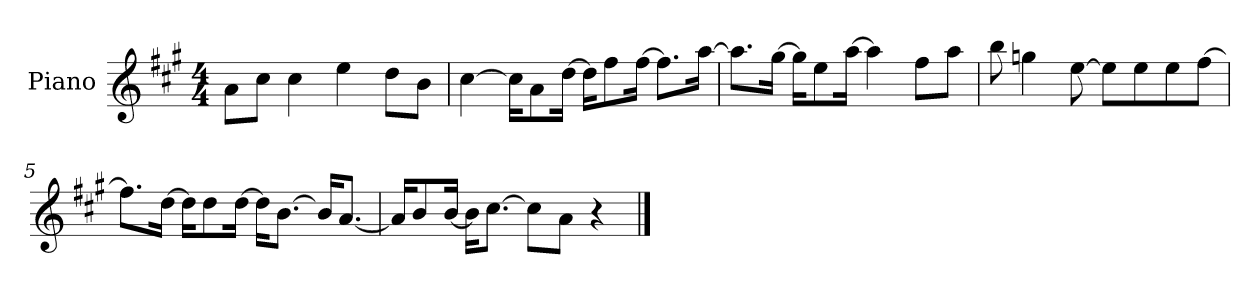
**kern
*part1
*staff1
*I"Piano
*I'P-no
*clefG2
*k[f#c#g#]
*M4/4
*MM90
=1
8a\L
8cc#\J
4cc#\
4ee\
8dd\L
8b\J
=2
[4cc#\
16cc#\KL]
8a\
[16dd\Jk
16dd\KL]
8ff#\
[16ff#\Jk
8.ff#\L]
[16aa\Jk
=3
8.aa\L]
[16gg#\Jk
16gg#\KL]
8ee\
[16aa\Jk
4aa\]
8ff#\L
8aa\J
=4
8bb\
4ggn\
[8ee\
8ee\L]
8ee\
8ee\
[8ff#\J
!!LO:LB:g=z
=5
8.ff#\L]
[16dd\Jk
16dd\KL]
8dd\
[16dd\Jk
16dd\KL]
[8.b\J
16b/KL]
[8.a/J
=6
16a/KL]
8b/
[16b/Jk
16b\KL]
[8.cc#\J
8cc#\L]
8a\J
4r
==
*-
